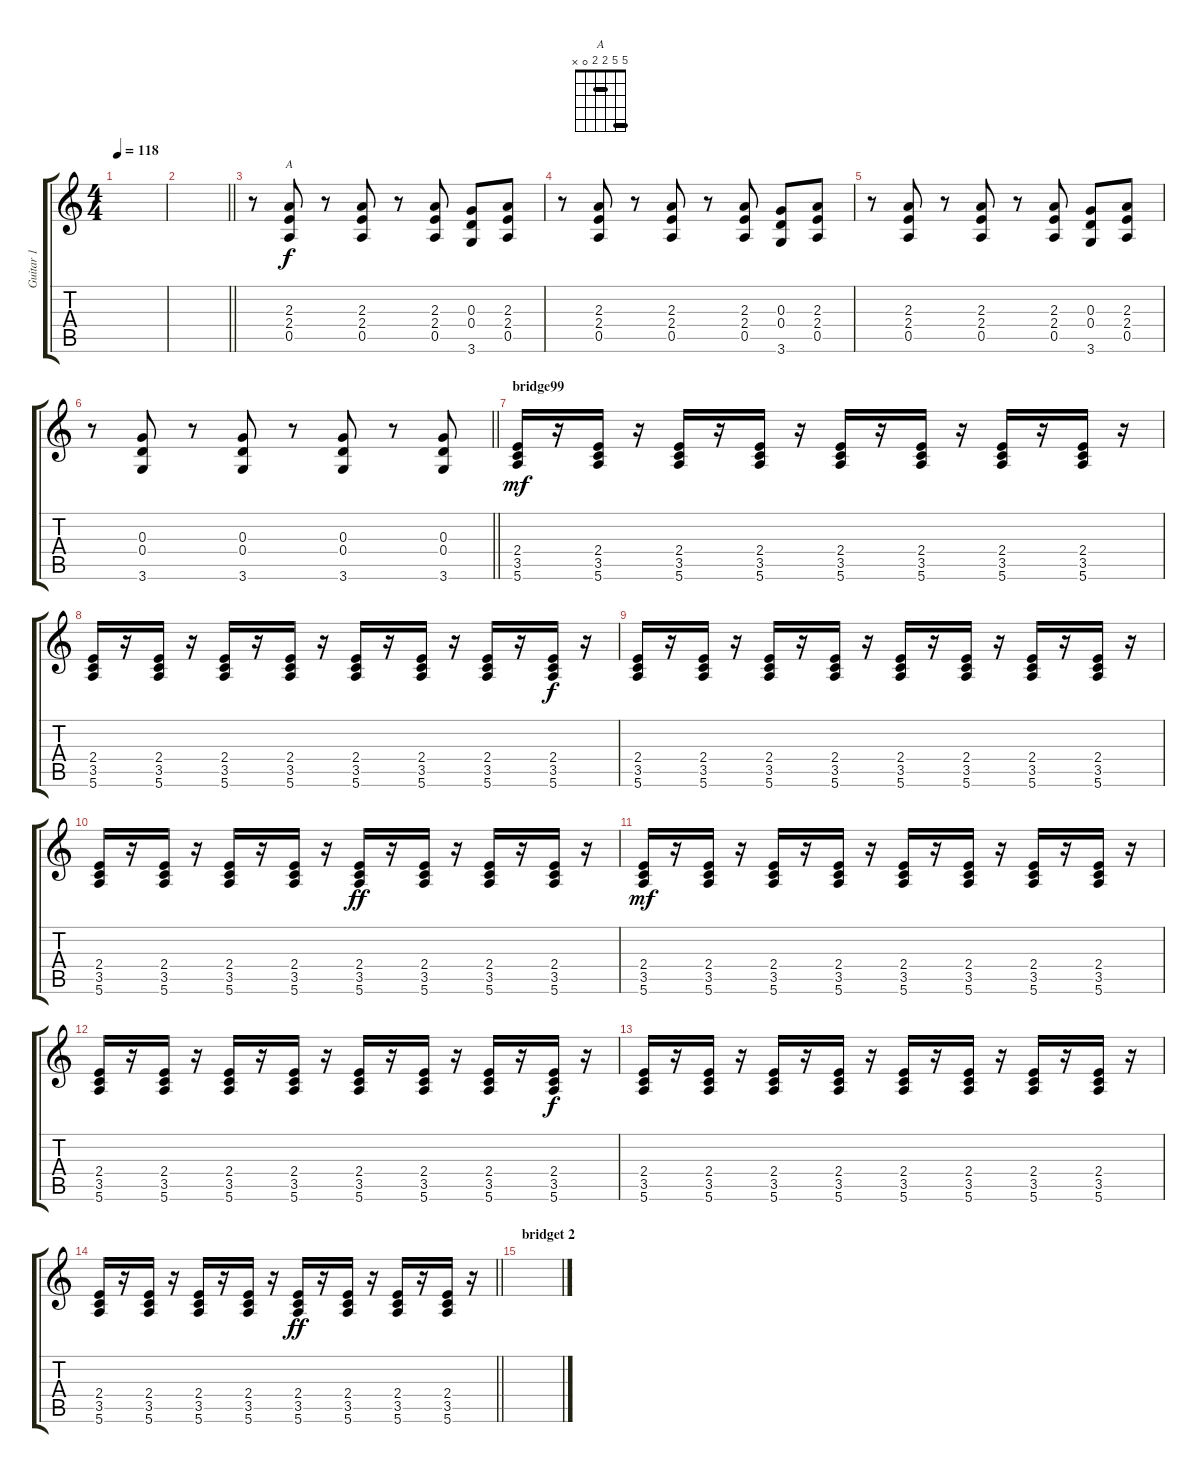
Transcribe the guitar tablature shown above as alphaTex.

\track ("Guitar 1" "Guitar 1") {instrument distortionguitar}
\staff {score tabs}
\tuning (E4 B3 G3 D3 A2 E2) {hide}
\chord ("A" 5 5 2 2 0 x) {barre (2 5)}
\ts (4 4)
\tempo 118
\clef g2
\ks c
|
\barLineRight lightlight
|
r.8 (2.3 2.4 0.5).8{ch "A" dy f} r.8 (2.3 2.4 0.5).8 r.8 (2.3 2.4 0.5).8 (0.3 0.4 3.6).8 (2.3 2.4 0.5).8 |
r.8 (2.3 2.4 0.5).8 r.8 (2.3 2.4 0.5).8 r.8 (2.3 2.4 0.5).8 (0.3 0.4 3.6).8 (2.3 2.4 0.5).8 |
r.8 (2.3 2.4 0.5).8 r.8 (2.3 2.4 0.5).8 r.8 (2.3 2.4 0.5).8 (0.3 0.4 3.6).8 (2.3 2.4 0.5).8 |
\barLineRight lightlight
r.8 (0.3 0.4 3.6).8 r.8 (0.3 0.4 3.6).8 r.8 (0.3 0.4 3.6).8 r.8 (0.3 0.4 3.6).8 |
\section ("" "bridge99")
(2.4 3.5 5.6).16{dy mf} r.16 (2.4 3.5 5.6).16 r.16 (2.4 3.5 5.6).16 r.16 (2.4 3.5 5.6).16 r.16 (2.4 3.5 5.6).16 r.16 (2.4 3.5 5.6).16 r.16 (2.4 3.5 5.6).16 r.16 (2.4 3.5 5.6).16 r.16 |
(2.4 3.5 5.6).16 r.16 (2.4 3.5 5.6).16 r.16 (2.4 3.5 5.6).16 r.16 (2.4 3.5 5.6).16 r.16 (2.4 3.5 5.6).16 r.16 (2.4 3.5 5.6).16 r.16 (2.4 3.5 5.6).16 r.16 (2.4 3.5 5.6).16{dy f} r.16 |
(2.4 3.5 5.6).16 r.16 (2.4 3.5 5.6).16 r.16 (2.4 3.5 5.6).16 r.16 (2.4 3.5 5.6).16 r.16 (2.4 3.5 5.6).16 r.16 (2.4 3.5 5.6).16 r.16 (2.4 3.5 5.6).16 r.16 (2.4 3.5 5.6).16 r.16 |
(2.4 3.5 5.6).16 r.16 (2.4 3.5 5.6).16 r.16 (2.4 3.5 5.6).16 r.16 (2.4 3.5 5.6).16 r.16 (2.4 3.5 5.6).16{dy ff} r.16 (2.4 3.5 5.6).16 r.16 (2.4 3.5 5.6).16 r.16 (2.4 3.5 5.6).16 r.16 |
(2.4 3.5 5.6).16{dy mf} r.16 (2.4 3.5 5.6).16 r.16 (2.4 3.5 5.6).16 r.16 (2.4 3.5 5.6).16 r.16 (2.4 3.5 5.6).16 r.16 (2.4 3.5 5.6).16 r.16 (2.4 3.5 5.6).16 r.16 (2.4 3.5 5.6).16 r.16 |
(2.4 3.5 5.6).16 r.16 (2.4 3.5 5.6).16 r.16 (2.4 3.5 5.6).16 r.16 (2.4 3.5 5.6).16 r.16 (2.4 3.5 5.6).16 r.16 (2.4 3.5 5.6).16 r.16 (2.4 3.5 5.6).16 r.16 (2.4 3.5 5.6).16{dy f} r.16 |
(2.4 3.5 5.6).16 r.16 (2.4 3.5 5.6).16 r.16 (2.4 3.5 5.6).16 r.16 (2.4 3.5 5.6).16 r.16 (2.4 3.5 5.6).16 r.16 (2.4 3.5 5.6).16 r.16 (2.4 3.5 5.6).16 r.16 (2.4 3.5 5.6).16 r.16 |
\barLineRight lightlight
(2.4 3.5 5.6).16 r.16 (2.4 3.5 5.6).16 r.16 (2.4 3.5 5.6).16 r.16 (2.4 3.5 5.6).16 r.16 (2.4 3.5 5.6).16{dy ff} r.16 (2.4 3.5 5.6).16 r.16 (2.4 3.5 5.6).16 r.16 (2.4 3.5 5.6).16 r.16 |
\section ("" "bridget 2")
